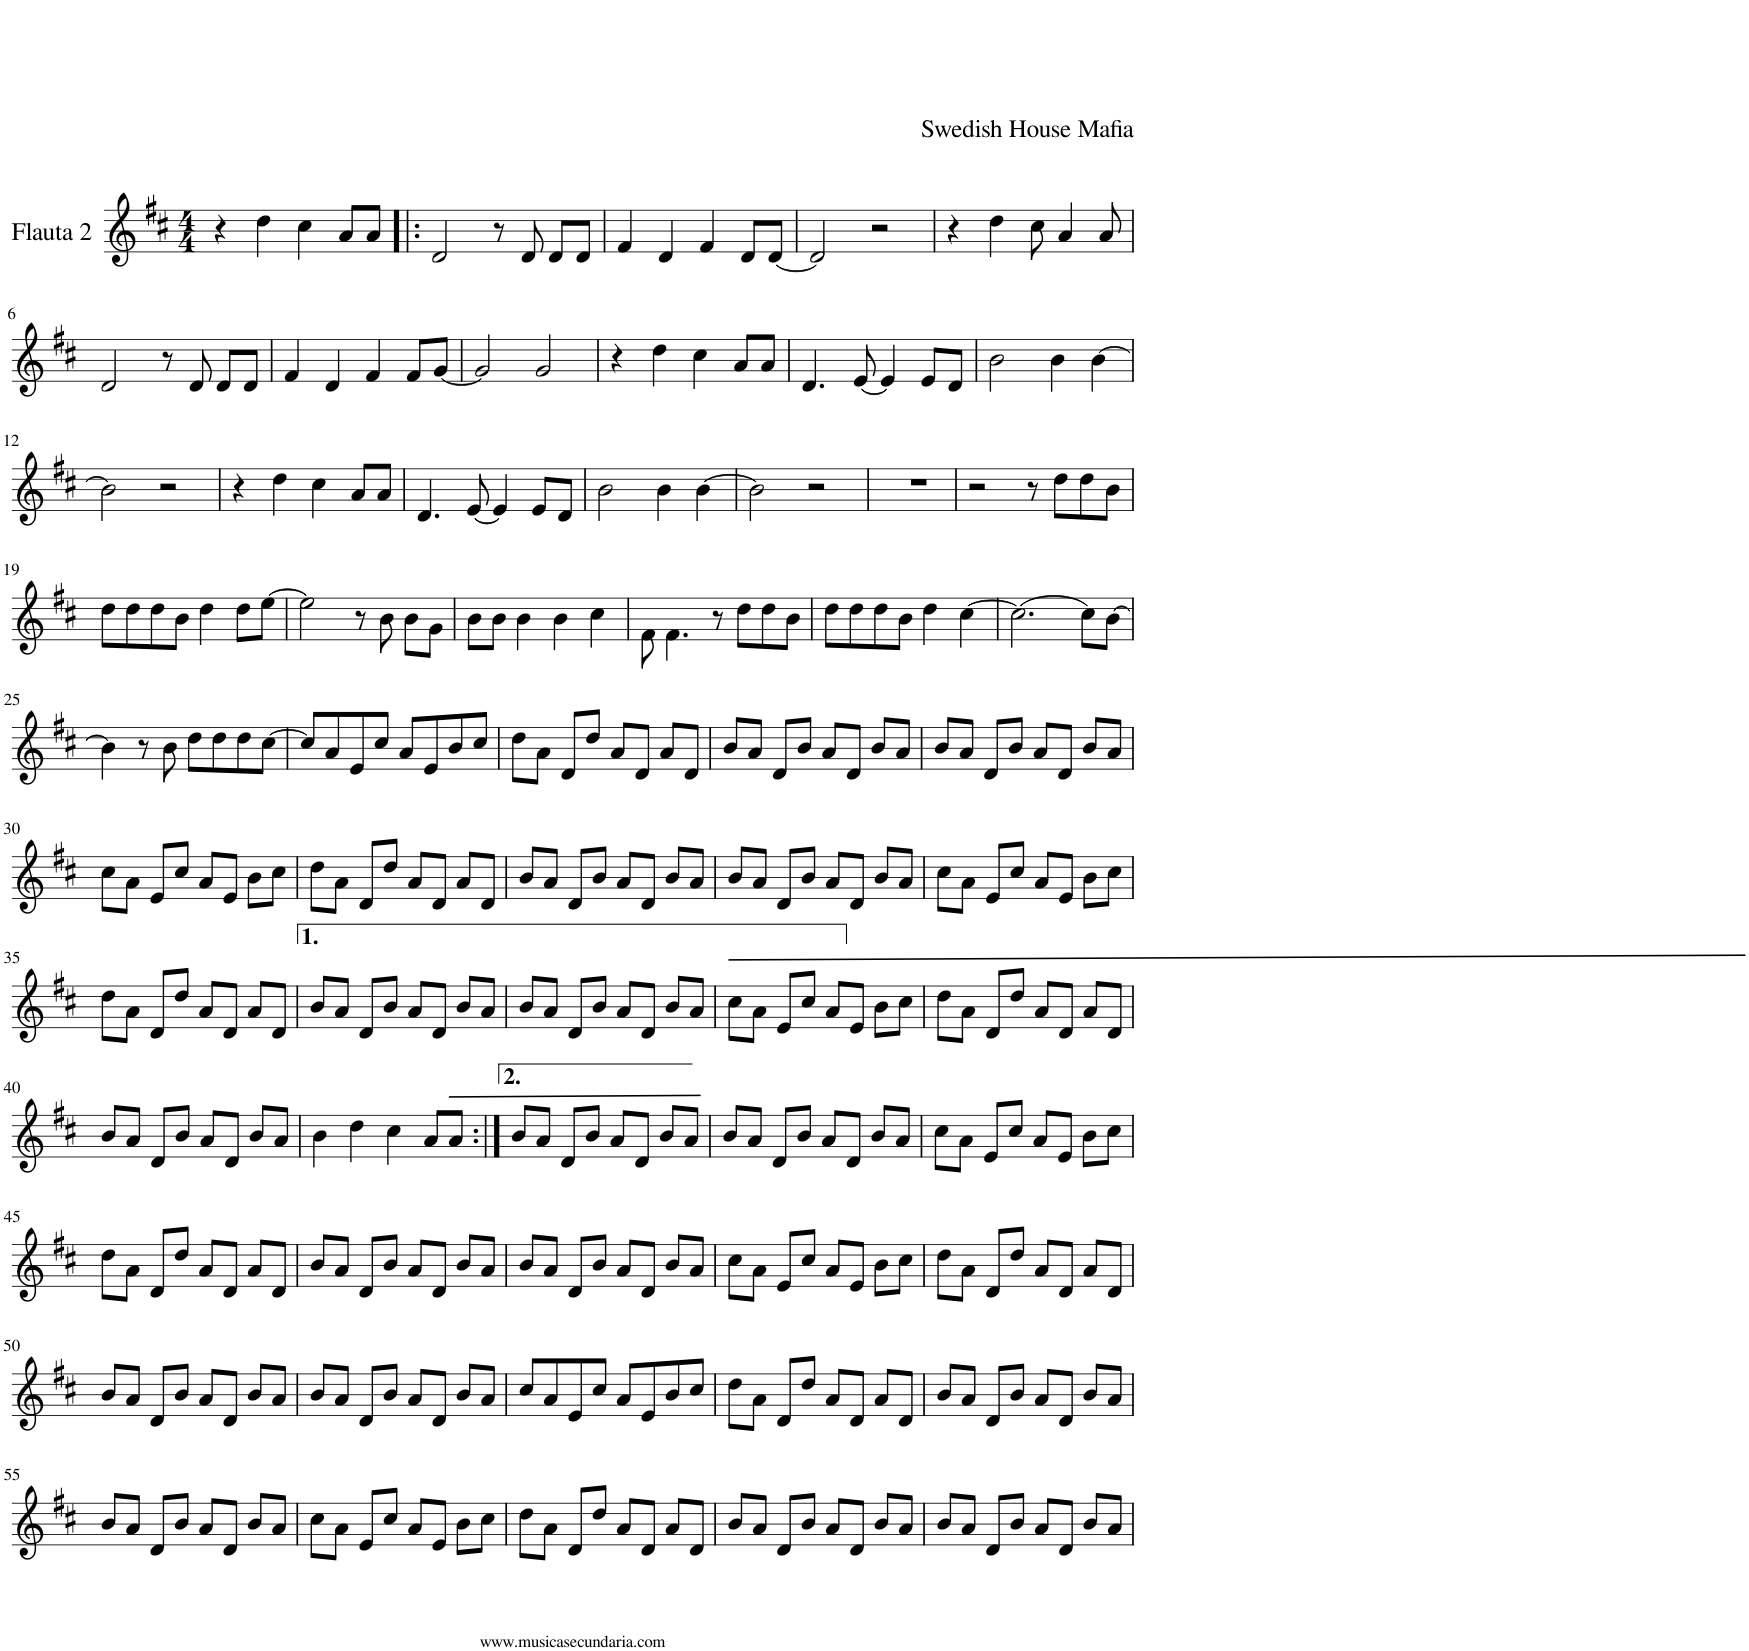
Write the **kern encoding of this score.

**kern
*part1
*staff1
*I"Flauta 2
*I'Fl
*clefG2
*k[f#c#]
*M4/4
=1
4r
4dd\
4cc#\
8a/L
8a/J
=2!|:
2d/
8r
8d/
8d/L
8d/J
=3
4f#/
4d/
4f#/
8d/L
[8d/J
=4
2d/]
2r
=5
4r
4dd\
8cc#\
4a/
8a/
!!LO:LB:g=z
=6
2d/
8r
8d/
8d/L
8d/J
=7
4f#/
4d/
4f#/
8f#/L
[8g/J
=8
2g/]
2g/
=9
4r
4dd\
4cc#\
8a/L
8a/J
=10
4.d/
[8e/
4e/]
8e/L
8d/J
=11
2b\
4b\
[4b\
!!LO:LB:g=z
=12
2b\]
2r
=13
4r
4dd\
4cc#\
8a/L
8a/J
=14
4.d/
[8e/
4e/]
8e/L
8d/J
=15
2b\
4b\
[4b\
=16
2b\]
2r
=17
1r
=18
2r
8r
8dd\L
8dd\
8b\J
!!LO:LB:g=z
=19
8dd\L
8dd\
8dd\
8b\J
4dd\
8dd\L
[8ee\J
=20
2ee\]
8r
8b\
8b\L
8g\J
=21
8b\L
8b\J
4b\
4b\
4cc#\
=22
8f#\
4.f#\
8r
8dd\L
8dd\
8b\J
=23
8dd\L
8dd\
8dd\
8b\J
4dd\
[4cc#\
=24
2.cc#\_
8cc#\L]
[8b\J
!!LO:LB:g=z
=25
4b\]
8r
8b\
8dd\L
8dd\
8dd\
[8cc#\J
=26
8cc#/L]
8a/
8e/
8cc#/J
8a/L
8e/
8b/
8cc#/J
=27
8dd\L
8a\J
8d/L
8dd/J
8a/L
8d/J
8a/L
8d/J
=28
8b/L
8a/J
8d/L
8b/J
8a/L
8d/J
8b/L
8a/J
=29
8b/L
8a/J
8d/L
8b/J
8a/L
8d/J
8b/L
8a/J
!!LO:LB:g=z
=30
8cc#\L
8a\J
8e/L
8cc#/J
8a/L
8e/J
8b\L
8cc#\J
=31
8dd\L
8a\J
8d/L
8dd/J
8a/L
8d/J
8a/L
8d/J
=32
8b/L
8a/J
8d/L
8b/J
8a/L
8d/J
8b/L
8a/J
=33
8b/L
8a/J
8d/L
8b/J
8a/L
8d/J
8b/L
8a/J
=34
8cc#\L
8a\J
8e/L
8cc#/J
8a/L
8e/J
8b\L
8cc#\J
!!LO:LB:g=z
=35
8dd\L
8a\J
8d/L
8dd/J
8a/L
8d/J
8a/L
8d/J
=36
8b/L
8a/J
8d/L
8b/J
8a/L
8d/J
8b/L
8a/J
=37
8b/L
8a/J
8d/L
8b/J
8a/L
8d/J
8b/L
8a/J
=38
8cc#\L
8a\J
8e/L
8cc#/J
8a/L
8e/J
8b\L
8cc#\J
=39
8dd\L
8a\J
8d/L
8dd/J
8a/L
8d/J
8a/L
8d/J
!!LO:LB:g=z
=40
8b/L
8a/J
8d/L
8b/J
8a/L
8d/J
8b/L
8a/J
=41
4b\
4dd\
4cc#\
8a/L
8a/J
=42:|!
8b/L
8a/J
8d/L
8b/J
8a/L
8d/J
8b/L
8a/J
=43
8b/L
8a/J
8d/L
8b/J
8a/L
8d/J
8b/L
8a/J
=44
8cc#\L
8a\J
8e/L
8cc#/J
8a/L
8e/J
8b\L
8cc#\J
!!LO:LB:g=z
=45
8dd\L
8a\J
8d/L
8dd/J
8a/L
8d/J
8a/L
8d/J
=46
8b/L
8a/J
8d/L
8b/J
8a/L
8d/J
8b/L
8a/J
=47
8b/L
8a/J
8d/L
8b/J
8a/L
8d/J
8b/L
8a/J
=48
8cc#\L
8a\J
8e/L
8cc#/J
8a/L
8e/J
8b\L
8cc#\J
=49
8dd\L
8a\J
8d/L
8dd/J
8a/L
8d/J
8a/L
8d/J
!!LO:LB:g=z
=50
8b/L
8a/J
8d/L
8b/J
8a/L
8d/J
8b/L
8a/J
=51
8b/L
8a/J
8d/L
8b/J
8a/L
8d/J
8b/L
8a/J
=52
8cc#/L
8a/
8e/
8cc#/J
8a/L
8e/
8b/
8cc#/J
=53
8dd\L
8a\J
8d/L
8dd/J
8a/L
8d/J
8a/L
8d/J
=54
8b/L
8a/J
8d/L
8b/J
8a/L
8d/J
8b/L
8a/J
!!LO:LB:g=z
=55
8b/L
8a/J
8d/L
8b/J
8a/L
8d/J
8b/L
8a/J
=56
8cc#\L
8a\J
8e/L
8cc#/J
8a/L
8e/J
8b\L
8cc#\J
=57
8dd\L
8a\J
8d/L
8dd/J
8a/L
8d/J
8a/L
8d/J
=58
8b/L
8a/J
8d/L
8b/J
8a/L
8d/J
8b/L
8a/J
=59
8b/L
8a/J
8d/L
8b/J
8a/L
8d/J
8b/L
8a/J
=
*-
